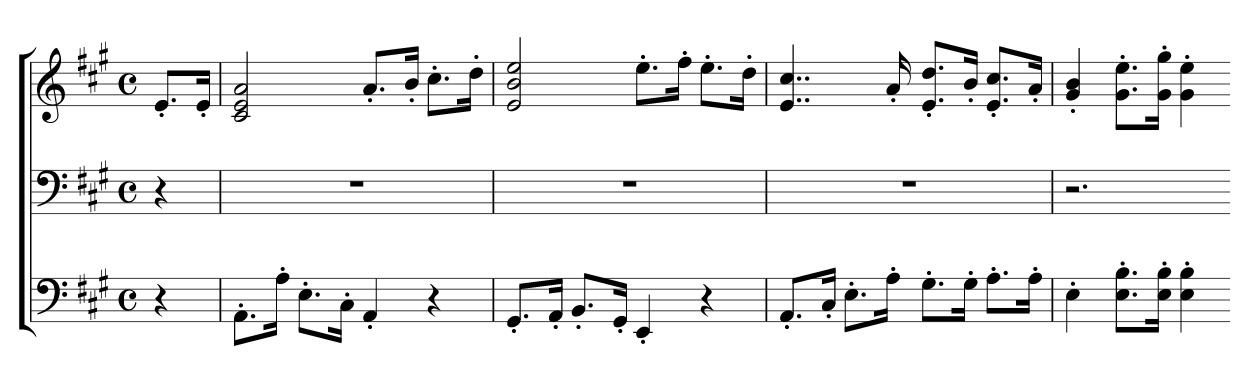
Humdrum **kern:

**kern	**kern	**kern
*part3	*part2	*part1
*staff3	*staff2	*staff1
*clefF4	*clefF4	*clefG2
*k[f#c#g#]	*k[f#c#g#]	*k[f#c#g#]
*A:	*A:	*A:
*M4/4	*M4/4	*M4/4
*met(c)	*met(c)	*met(c)
=	=	=
4r	4r	8.e'L
.	.	16e'Jk
=494	=494	=494
8.AA'L	1r	2c# 2e 2a
16A'Jk	.	.
8.E'L	.	.
16C#'Jk	.	.
4AA'	.	8.a'L
.	.	16b'Jk
4r	.	8.cc#'L
.	.	16dd'Jk
=495	=495	=495
8.GG#'L	1r	2e 2b 2ee
16AA'Jk	.	.
8.BB'L	.	.
16GG#'Jk	.	.
4EE'	.	8.ee'L
.	.	16ff#'Jk
4r	.	8.ee'L
.	.	16dd'Jk
=496	=496	=496
8.AA'L	1r	4..e 4..cc#
16C#'Jk	.	.
8.E'L	.	.
16A'Jk	.	16a'
8.G#'L	.	8.e' 8.dd'L
16G#'Jk	.	16b'Jk
8.A'L	.	8.e' 8.cc#'L
16A'Jk	.	16a'Jk
=497	=497	=497
4E'	2.r	4g#' 4b'
8.E' 8.B'L	.	8.g#' 8.ee'L
16E' 16B'Jk	.	16g#' 16gg#'Jk
4E' 4B'	.	4g#' 4ee'
=-	=-	=-
*-	*-	*-
